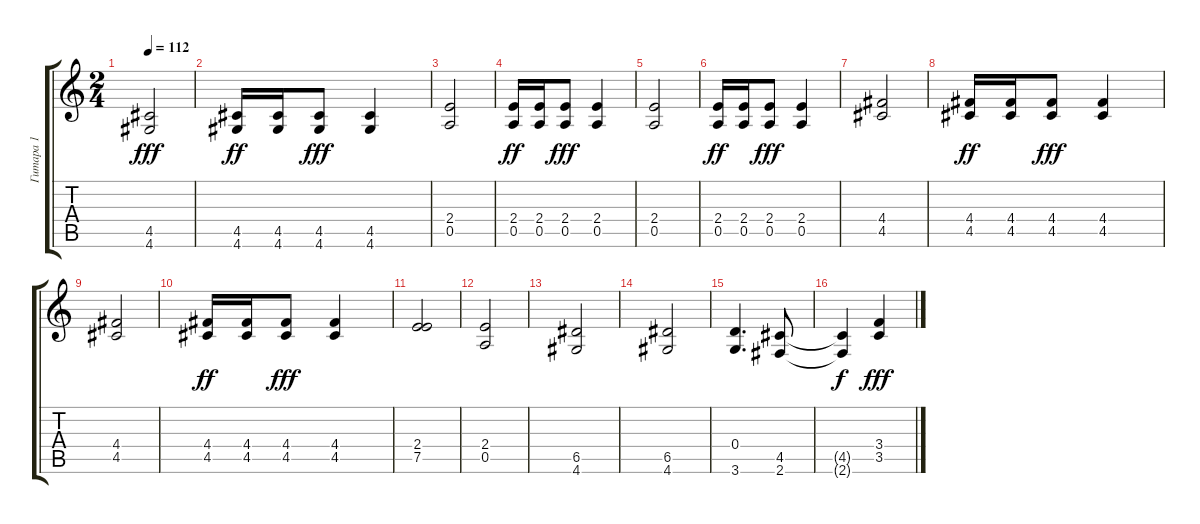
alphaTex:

\track ("Гитара 1" "Гитара 1") {instrument distortionguitar}
\staff {score tabs}
\tuning (E4 B3 G3 D3 A2 E2) {hide}
\ts (2 4)
\tempo 112
\clef g2
\ks c
(4.5 4.6).2{dy fff} |
(4.5 4.6).16{dy ff} (4.5 4.6).16 (4.5 4.6).8{dy fff} (4.5 4.6).4 |
(2.4 0.5).2 |
(2.4 0.5).16{dy ff} (2.4 0.5).16 (2.4 0.5).8{dy fff} (2.4 0.5).4 |
(2.4 0.5).2 |
(2.4 0.5).16{dy ff} (2.4 0.5).16 (2.4 0.5).8{dy fff} (2.4 0.5).4 |
(4.4 4.5).2 |
(4.4 4.5).16{dy ff} (4.4 4.5).16 (4.4 4.5).8{dy fff} (4.4 4.5).4 |
(4.4 4.5).2 |
(4.4 4.5).16{dy ff} (4.4 4.5).16 (4.4 4.5).8{dy fff} (4.4 4.5).4 |
(2.4 7.5).2 |
(2.4 0.5).2 |
(6.5 4.6).2 |
(6.5 4.6).2 |
(0.4 3.6).4{d} (4.5 2.6).8 |
(4.5{t} 2.6{t}).4{dy f} (3.4 3.5).4{dy fff}
